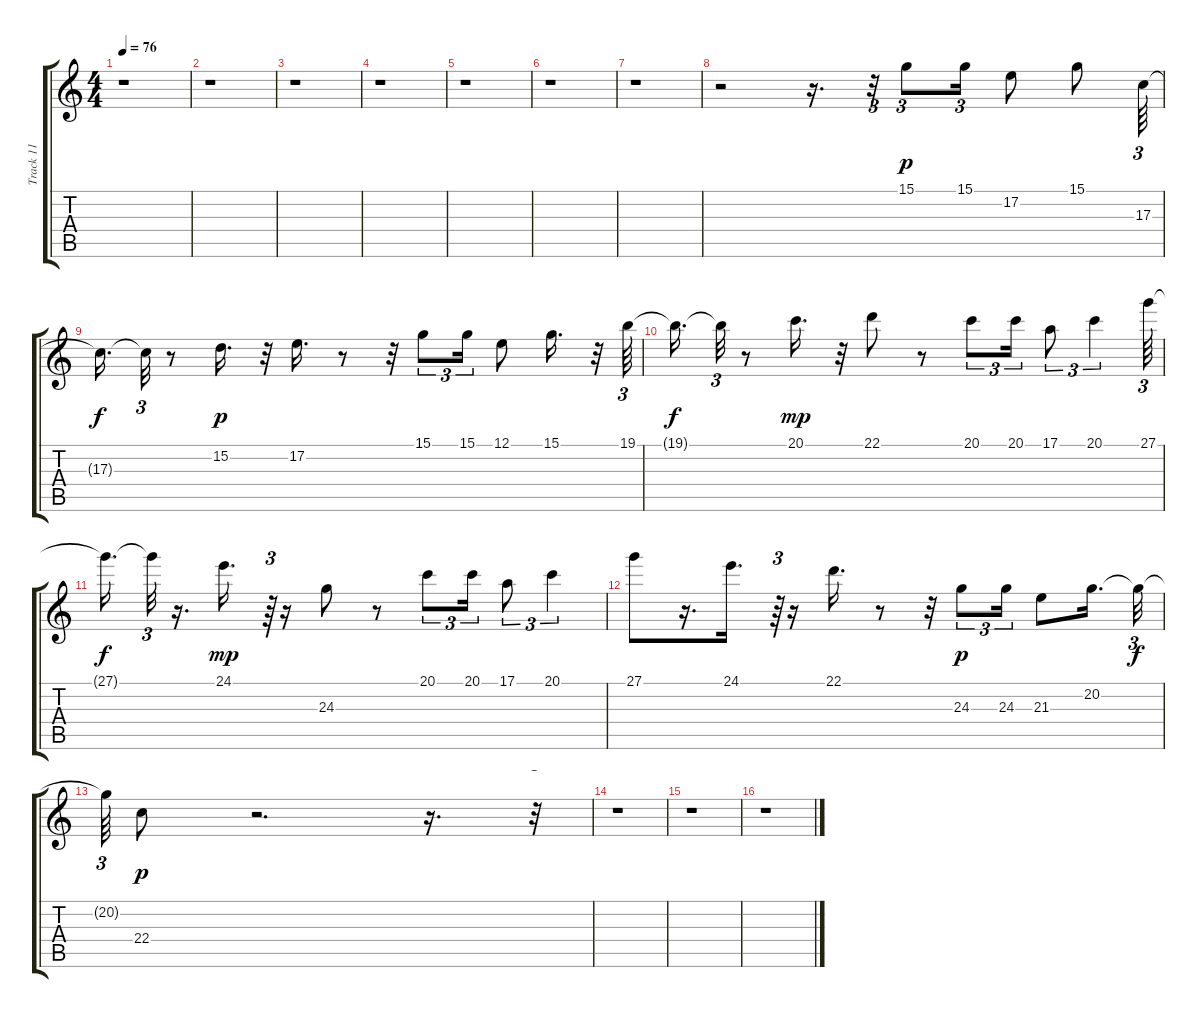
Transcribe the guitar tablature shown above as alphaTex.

\track ("Track 11" "Track 11") {instrument vibraphone}
\staff {score tabs}
\tuning (E4 B3 G3 D3 A2 E2) {hide}
\ts (4 4)
\tempo 76
\clef g2
\ks c
r.1{dy f} |
r.1 |
r.1 |
r.1 |
r.1 |
r.1 |
r.1 |
r.2 r.16{d} r.32{tu (3 2)} 15.1.8{tu (3 2) dy p} 15.1.16{tu (3 2)} 17.2.8 15.1.8 17.3.64{tu (3 2)} |
17.3{t}.16{d dy f} 17.3{t}.32{tu (3 2)} r.8 15.2.16{d dy p} r.32 17.2.16{d} r.8 r.32 15.1.8{tu (3 2)} 15.1.16{tu (3 2)} 12.1.8 15.1.16{d} r.32 19.1.64{tu (3 2)} |
19.1{t}.16{d dy f} 19.1{t}.32{tu (3 2)} r.8 20.1.16{d dy mp} r.32 22.1.8 r.8 20.1.8{tu (3 2)} 20.1.16{tu (3 2)} 17.1.8{tu (3 2)} 20.1.4{tu (3 2)} 27.1.64{tu (3 2)} |
27.1{t}.16{d dy f} 27.1{t}.32{tu (3 2)} r.16{d} 24.1.16{d dy mp} r.64{tu (3 2)} r.16 24.3.8 r.8 20.1.8{tu (3 2)} 20.1.16{tu (3 2)} 17.1.8{tu (3 2)} 20.1.4{tu (3 2)} |
27.1.8 r.16{d} 24.1.16{d} r.64{tu (3 2)} r.16 22.1.16{d} r.8 r.32 24.3.8{tu (3 2) dy p} 24.3.16{tu (3 2)} 21.3.8 20.2.16{d} 20.2{t}.32{tu (3 2) dy f} |
20.2{t}.64{tu (3 2)} 22.4.8{dy p} r.2{d} r.16{d} r.32{tu (3 2)} |
r.1 |
r.1 |
r.1
